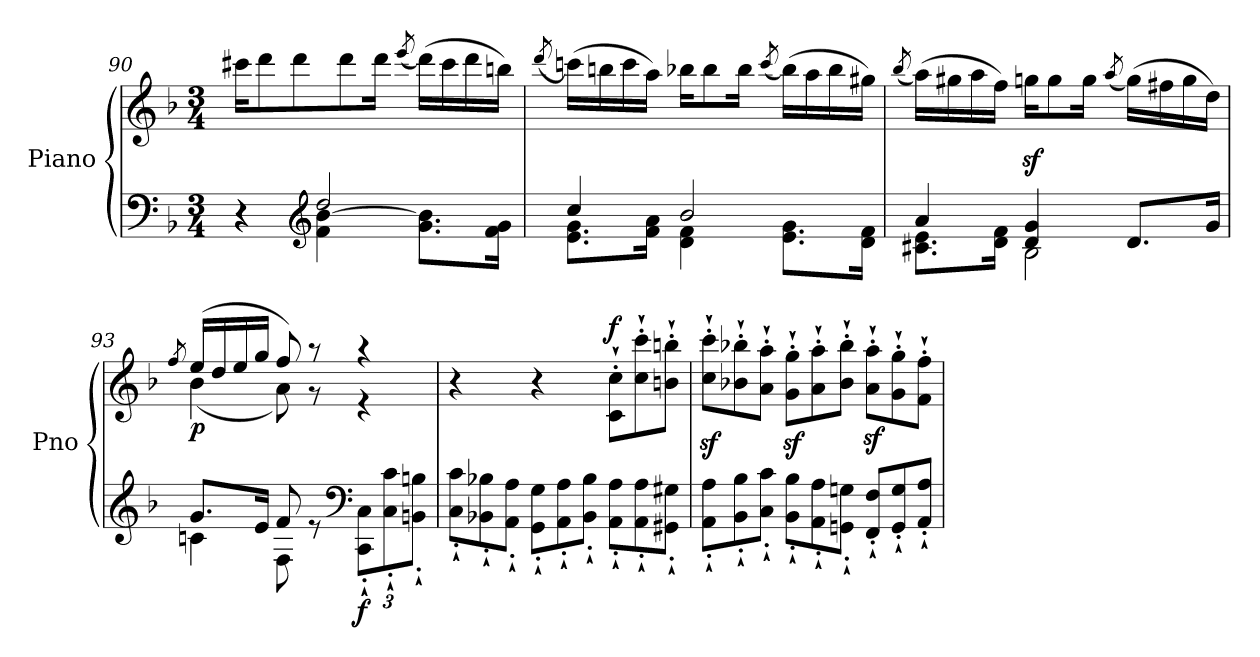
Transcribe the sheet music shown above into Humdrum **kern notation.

**kern	**kern	**dynam
*part1	*part1	*part1
*staff2	*staff1	*staff1/2
*I"Piano	*	*
*I'Pno	*	*
*clefF4	*clefG2	*
*k[b-]	*k[b-]	*
*M3/4	*M3/4	*
=90	=90	=90
*^	*	*
*	*^	*	*
!	!	!	!	!LO:DY:b
2.ryy	4r	4r	16ccc#X\KL	other-dynamics
.	.	.	8ddd\	.
.	.	.	8ddd\	.
*clefG2	*	*	*	*
.	2dd/	4f\ [4b-\	.	.
.	.	.	8ddd\	.
.	.	.	16ddd\Jk	.
.	.	.	(<8qeee/	.
.	.	8.g\ 8.b-\]L	(>16ddd\LL)	.
.	.	.	16ccc#\	.
.	.	.	16ddd\	.
.	.	16f\ 16g\Jk	16bbn\JJ)	.
!!LO:LB:g=z
=91	=91	=91	=91	=91
.	.	.	(<8qddd/	.
2.ryy	4cc/	8.e\ 8.g\L	(>16cccn\LL)	.
.	.	.	16bbn\	.
.	.	.	16ccc\	.
.	.	16f\ 16a\Jk	16aa\JJ)	.
.	2b-/	4d\ 4f\	16bb-X\KL	.
.	.	.	8bb-\	.
.	.	.	16bb-\Jk	.
.	.	.	(<8qccc/	.
.	.	8.e\ 8.g\L	(>16bb-\LL)	.
.	.	.	16aa\	.
.	.	.	16bb-\	.
.	.	16d\ 16f\Jk	16gg#X\JJ)	.
=92	=92	=92	=92	=92
.	.	.	(<8qbb-/	.
2.ryy	4a/	8.c#X\ 8.e\L	(>16aa\LL)	.
.	.	.	16gg#X\	.
.	.	.	16aa\	.
.	.	16d\ 16f\Jk	16ff\JJ)	.
.	4d/ 4g/	2B-\	16ggnz<\KL	.
.	.	.	8gg\	.
.	.	.	16gg\Jk	.
.	.	.	(<8qaa/	.
.	8.d/L	.	(>16gg\LL)	.
.	.	.	16ff#X\	.
.	.	.	16gg\	.
.	16g/Jk	.	16dd\JJ)	.
!!LO:LB:g=z
=93	=93	=93	=93	=93
.	.	.	8qff/	.
*	*	*	*^	*
!	!	!	!	!	!LO:DY:b
2.ryy	8.g/L	4cn\	(>16ee/LL	(<4b-\	p
.	.	.	16dd/	.	.
.	.	.	16ee/	.	.
.	16e/Jk	.	16gg/JJ	.	.
.	8f/	8F\	8ff/)	8a\)	.
.	8r	4.ryy	8r	8r	.
*clefF4	*	*	*	*	*
*	*Xbrackettup	*	*	*	*
!	!	!	!	!	!LO:DY:b=2
.	12CC\'` 12C\'`L	.	4r	4r	f
.	12C\'` 12c\'`	.	.	.	.
.	12BBn\'` 12Bn\'`J	.	.	.	.
*	*v	*v	*	*	*
*	*	*v	*v	*
=94	=94	=94	=94
*	*Xtuplet	*	*
!	!	!	!LO:DY:a=2
2.ryy	12C\'` 12c\'`L	4r	other-dynamics
.	12BB-X\'` 12B-X\'`	.	.
.	12AA\'` 12A\'`J	.	.
.	12GG\'` 12G\'`L	4r	.
.	12AA\'` 12A\'`	.	.
.	12BB-\'` 12B-\'`J	.	.
*	*	*Xtuplet	*
!	!	!	!LO:DY:a
.	12AA\'` 12A\'`L	12c\'` 12cc\'`L	f
.	12AA\'` 12A\'`	12cc\'` 12ccc\'`	.
.	12GG#X\'` 12G#X\'`J	12bn\'` 12bbn\'`J	.
=95	=95	=95	=95
2.ryy	12AA\'` 12A\'`L	12cc\z<'` 12ccc\z<'`L	.
.	12BB-\'` 12B-\'`	12b-X\'` 12bb-X\'`	.
.	12C\'` 12c\'`J	12a\'` 12aa\'`J	.
.	12BB-\'` 12B-\'`L	12g\z<'` 12gg\z<'`L	.
.	12AA\'` 12A\'`	12a\'` 12aa\'`	.
.	12GGn\'` 12Gn\'`J	12b-\'` 12bb-\'`J	.
.	12FF/'` 12F/'`L	12a\z<'` 12aa\z<'`L	.
.	12GG/'` 12G/'`	12g\'` 12gg\'`	.
.	12AA/'` 12A/'`J	12f\'` 12ff\'`J	.
*v	*v	*	*
=	=	=
*-	*-	*-
